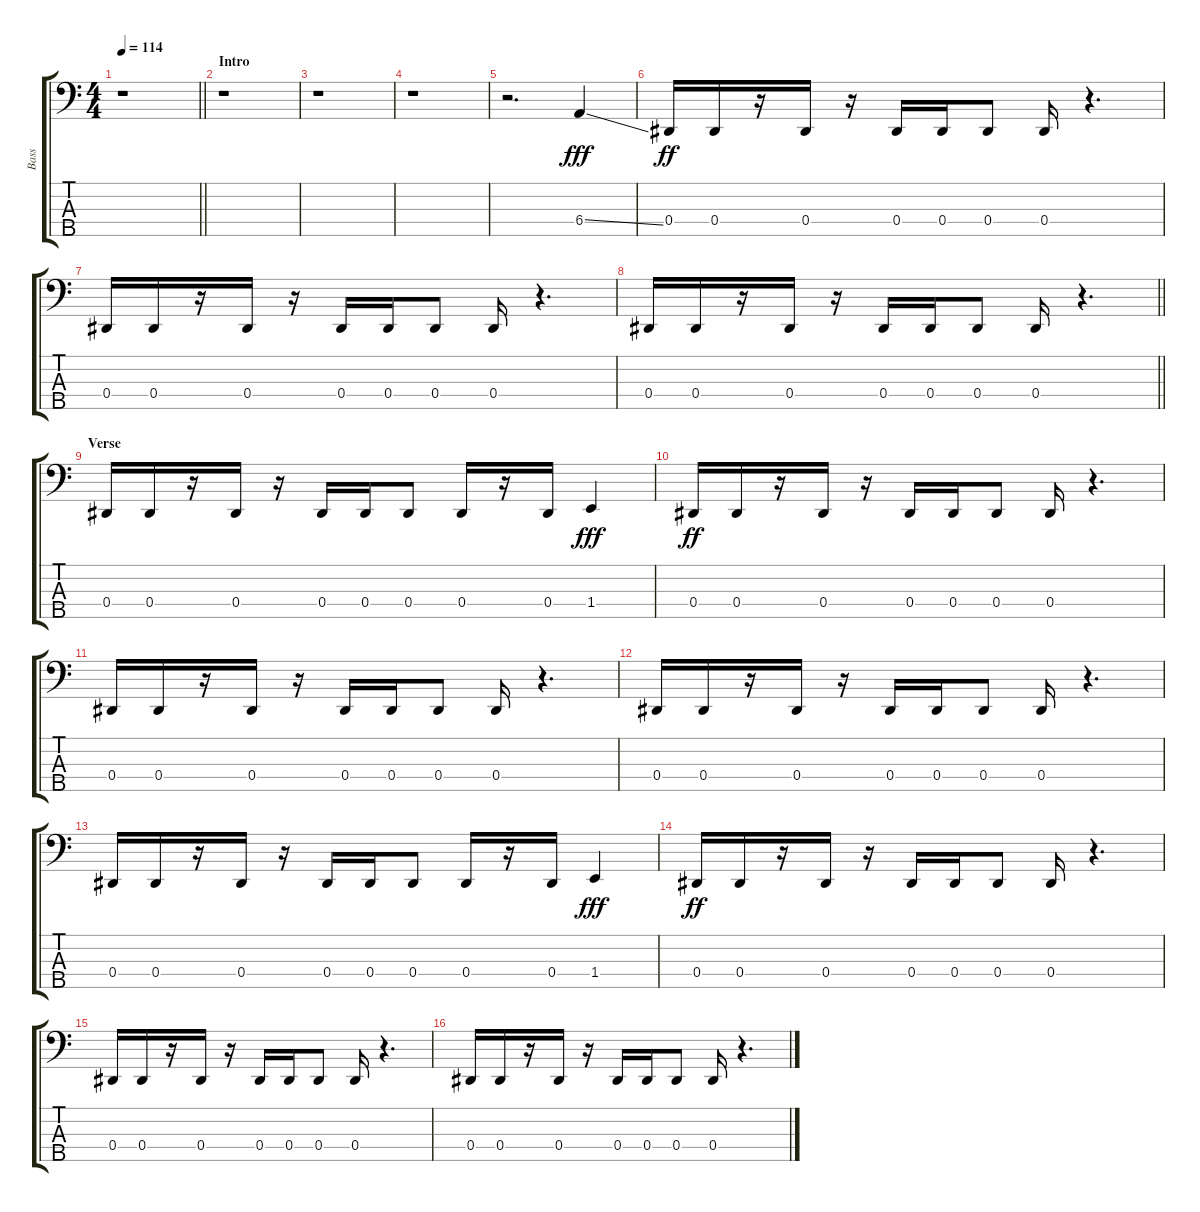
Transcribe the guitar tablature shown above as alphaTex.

\track ("Bass" "Bass") {instrument electricbasspick}
\staff {score tabs}
\tuning (Gb2 Db2 Ab1 Eb1 Bb0) {hide}
\ts (4 4)
\tempo 114
\clef f4
\barLineRight lightlight
\ks c
r.1{dy fff instrument electricbasspick} |
\section ("" "Intro")
r.1 |
r.1 |
r.1 |
r.2{d} 6.4{ss}.4 |
0.4.16{dy ff} 0.4.16 r.16 0.4.16 r.16 0.4.16 0.4.16 0.4.8 0.4.16 r.4{d} |
0.4.16 0.4.16 r.16 0.4.16 r.16 0.4.16 0.4.16 0.4.8 0.4.16 r.4{d} |
\barLineRight lightlight
0.4.16 0.4.16 r.16 0.4.16 r.16 0.4.16 0.4.16 0.4.8 0.4.16 r.4{d} |
\section ("" "Verse")
0.4.16 0.4.16 r.16 0.4.16 r.16 0.4.16 0.4.16 0.4.8 0.4.16 r.16 0.4.16 1.4.4{dy fff} |
0.4.16{dy ff} 0.4.16 r.16 0.4.16 r.16 0.4.16 0.4.16 0.4.8 0.4.16 r.4{d} |
0.4.16 0.4.16 r.16 0.4.16 r.16 0.4.16 0.4.16 0.4.8 0.4.16 r.4{d} |
0.4.16 0.4.16 r.16 0.4.16 r.16 0.4.16 0.4.16 0.4.8 0.4.16 r.4{d} |
0.4.16 0.4.16 r.16 0.4.16 r.16 0.4.16 0.4.16 0.4.8 0.4.16 r.16 0.4.16 1.4.4{dy fff} |
0.4.16{dy ff} 0.4.16 r.16 0.4.16 r.16 0.4.16 0.4.16 0.4.8 0.4.16 r.4{d} |
0.4.16 0.4.16 r.16 0.4.16 r.16 0.4.16 0.4.16 0.4.8 0.4.16 r.4{d} |
0.4.16 0.4.16 r.16 0.4.16 r.16 0.4.16 0.4.16 0.4.8 0.4.16 r.4{d}
